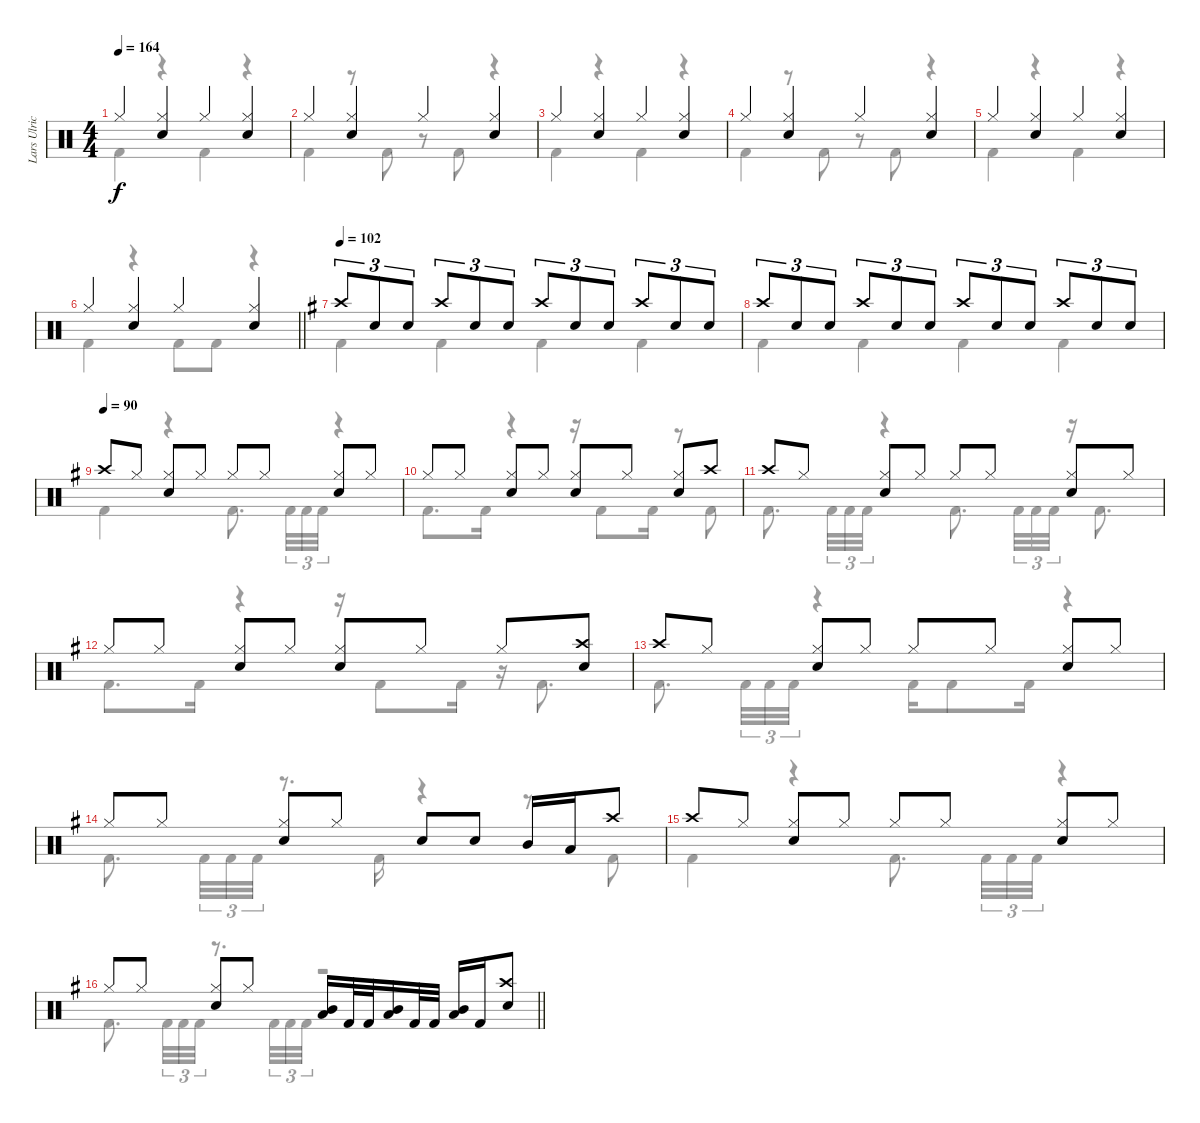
\track ("Lars Ulrich" "Lars Ulric") {instrument percussion}
\staff {score}
\articulation defaults
\voice
\ts (4 4)
\tempo 164
\clef neutral
\ks c "Hi-Hat (closed)".4{dy f}
("Hi-Hat (closed)" "Snare (hit) 2").4 "Hi-Hat (closed)".4 ("Hi-Hat (closed)" "Snare (hit) 2").4 |
"Hi-Hat (closed)".4 ("Hi-Hat (closed)" "Snare (hit) 2").4 "Hi-Hat (closed)".4 ("Hi-Hat (closed)" "Snare (hit) 2").4 |
"Hi-Hat (closed)".4 ("Hi-Hat (closed)" "Snare (hit) 2").4 "Hi-Hat (closed)".4 ("Hi-Hat (closed)" "Snare (hit) 2").4 |
"Hi-Hat (closed)".4 ("Hi-Hat (closed)" "Snare (hit) 2").4 "Hi-Hat (closed)".4 ("Hi-Hat (closed)" "Snare (hit) 2").4 |
"Hi-Hat (closed)".4 ("Hi-Hat (closed)" "Snare (hit) 2").4 "Hi-Hat (closed)".4 ("Hi-Hat (closed)" "Snare (hit) 2").4 |
\barLineRight lightlight "Hi-Hat (closed)".4
("Hi-Hat (closed)" "Snare (hit) 2").4 "Hi-Hat (closed)".4 ("Hi-Hat (closed)" "Snare (hit) 2").4 |
\tempo 102
\ks eminor "Crash high (hit)".8{tu (3 2)} "Snare (hit) 2".8{tu (3 2)} "Snare (hit) 2".8{tu (3 2)} "Crash high (hit)".8{tu (3 2)} "Snare (hit) 2".8{tu (3 2)} "Snare (hit) 2".8{tu (3 2)} "Crash high (hit)".8{tu (3 2)} "Snare (hit) 2".8{tu (3 2)} "Snare (hit) 2".8{tu (3 2)} "Crash high (hit)".8{tu (3 2)} "Snare (hit) 2".8{tu (3 2)} "Snare (hit) 2".8{tu (3 2)}
|
"Crash high (hit)".8{tu (3 2)} "Snare (hit) 2".8{tu (3 2)} "Snare (hit) 2".8{tu (3 2)} "Crash high (hit)".8{tu (3 2)} "Snare (hit) 2".8{tu (3 2)} "Snare (hit) 2".8{tu (3 2)} "Crash high (hit)".8{tu (3 2)} "Snare (hit) 2".8{tu (3 2)} "Snare (hit) 2".8{tu (3 2)} "Crash high (hit)".8{tu (3 2)} "Snare (hit) 2".8{tu (3 2)} "Snare (hit) 2".8{tu (3 2)} |
\tempo (90)
"Crash high (hit)".8 "Hi-Hat (closed)".8 ("Hi-Hat (closed)" "Snare (hit) 2").8 "Hi-Hat (closed)".8 "Hi-Hat (closed)".8 "Hi-Hat (closed)".8 ("Hi-Hat (closed)" "Snare (hit) 2").8 "Hi-Hat (closed)".8 |
"Hi-Hat (closed)".8 "Hi-Hat (closed)".8 ("Hi-Hat (closed)" "Snare (hit) 2").8 "Hi-Hat (closed)".8 ("Hi-Hat (closed)" "Snare (hit) 2").8 "Hi-Hat (closed)".8 ("Hi-Hat (closed)" "Snare (hit) 2").8 "Crash high (hit)".8 |
"Crash high (hit)".8 "Hi-Hat (closed)".8 ("Hi-Hat (closed)" "Snare (hit) 2").8 "Hi-Hat (closed)".8 "Hi-Hat (closed)".8 "Hi-Hat (closed)".8 ("Hi-Hat (closed)" "Snare (hit) 2").8 "Hi-Hat (closed)".8 |
"Hi-Hat (closed)".8 "Hi-Hat (closed)".8 ("Hi-Hat (closed)" "Snare (hit) 2").8 "Hi-Hat (closed)".8 ("Hi-Hat (closed)" "Snare (hit) 2").8 "Hi-Hat (closed)".8 "Hi-Hat (closed)".8 ("Crash high (hit)" "Snare (hit) 2").8 |
"Crash high (hit)".8 "Hi-Hat (closed)".8 ("Hi-Hat (closed)" "Snare (hit) 2").8 "Hi-Hat (closed)".8 "Hi-Hat (closed)".8 "Hi-Hat (closed)".8 ("Hi-Hat (closed)" "Snare (hit) 2").8 "Hi-Hat (closed)".8 |
"Hi-Hat (closed)".8 "Hi-Hat (closed)".8 ("Hi-Hat (closed)" "Snare (hit) 2").8 "Hi-Hat (closed)".8 "Snare (hit) 2".8 "Snare (hit) 2".8 "Mid Tom (hit)".16 "Low Tom (hit)".16 "Crash high (hit)".8 |
"Crash high (hit)".8 "Hi-Hat (closed)".8 ("Hi-Hat (closed)" "Snare (hit) 2").8 "Hi-Hat (closed)".8 "Hi-Hat (closed)".8 "Hi-Hat (closed)".8 ("Hi-Hat (closed)" "Snare (hit) 2").8 "Hi-Hat (closed)".8 |
\barLineRight lightlight "Hi-Hat (closed)".8 "Hi-Hat (closed)".8
("Hi-Hat (closed)" "Snare (hit) 2").8 "Hi-Hat (closed)".8 ("Mid Tom (hit)" "Low Tom (hit)").16 "Kick (hit) 2".32 "Kick (hit) 2".32 ("Mid Tom (hit)" "Low Tom (hit)").16 "Kick (hit) 2".32 "Kick (hit) 2".32 ("Mid Tom (hit)" "Low Tom (hit)").16 "Kick (hit) 2".16 ("Crash high (hit)" "Snare (hit) 2").8
\voice
\clef neutral
\ottava regular
\simile none
\ks c "Kick (hit) 2".4{dy f}
r.4 "Kick (hit) 2".4 r.4 |
"Kick (hit) 2".4 r.8 "Kick (hit) 2".8 r.8 "Kick (hit) 2".8 r.4 |
"Kick (hit) 2".4 r.4 "Kick (hit) 2".4 r.4 |
"Kick (hit) 2".4 r.8 "Kick (hit) 2".8 r.8 "Kick (hit) 2".8 r.4 |
"Kick (hit) 2".4 r.4 "Kick (hit) 2".4 r.4 |
\barLineRight lightlight "Kick (hit) 2".4
r.4 "Kick (hit) 2".8 "Kick (hit) 2".8 r.4 |
\ks eminor "Kick (hit) 2".4 "Kick (hit) 2".4 "Kick (hit) 2".4 "Kick (hit) 2".4
|
"Kick (hit) 2".4 "Kick (hit) 2".4 "Kick (hit) 2".4 "Kick (hit) 2".4 |
"Kick (hit) 2".4 r.4 "Kick (hit) 2".8{d} "Kick (hit) 2".32{tu (3 2)} "Kick (hit) 2".32{tu (3 2)} "Kick (hit) 2".32{tu (3 2)} r.4 |
"Kick (hit) 2".8{d} "Kick (hit) 2".16 r.4 r.16 "Kick (hit) 2".8 "Kick (hit) 2".16 r.8 "Kick (hit) 2".8 |
"Kick (hit) 2".8{d} "Kick (hit) 2".32{tu (3 2)} "Kick (hit) 2".32{tu (3 2)} "Kick (hit) 2".32{tu (3 2)} r.4 "Kick (hit) 2".8{d} "Kick (hit) 2".32{tu (3 2)} "Kick (hit) 2".32{tu (3 2)} "Kick (hit) 2".32{tu (3 2)} r.16 "Kick (hit) 2".8{d} |
"Kick (hit) 2".8{d} "Kick (hit) 2".16 r.4 r.16 "Kick (hit) 2".8 "Kick (hit) 2".16 r.16 "Kick (hit) 2".8{d} |
"Kick (hit) 2".8{d} "Kick (hit) 2".32{tu (3 2)} "Kick (hit) 2".32{tu (3 2)} "Kick (hit) 2".32{tu (3 2)} r.4 "Kick (hit) 2".16 "Kick (hit) 2".8 "Kick (hit) 2".16 r.4 |
"Kick (hit) 2".8{d} "Kick (hit) 2".32{tu (3 2)} "Kick (hit) 2".32{tu (3 2)} "Kick (hit) 2".32{tu (3 2)} r.8{d} "Kick (hit) 2".16 r.4 r.8 "Kick (hit) 2".8 |
"Kick (hit) 2".4 r.4 "Kick (hit) 2".8{d} "Kick (hit) 2".32{tu (3 2)} "Kick (hit) 2".32{tu (3 2)} "Kick (hit) 2".32{tu (3 2)} r.4 |
\barLineRight lightlight "Kick (hit) 2".8{d} "Kick (hit) 2".32{tu (3 2)} "Kick (hit) 2".32{tu (3 2)} "Kick (hit) 2".32{tu (3 2)}
r.8{d} "Kick (hit) 2".32{tu (3 2)} "Kick (hit) 2".32{tu (3 2)} "Kick (hit) 2".32{tu (3 2)} r.2
